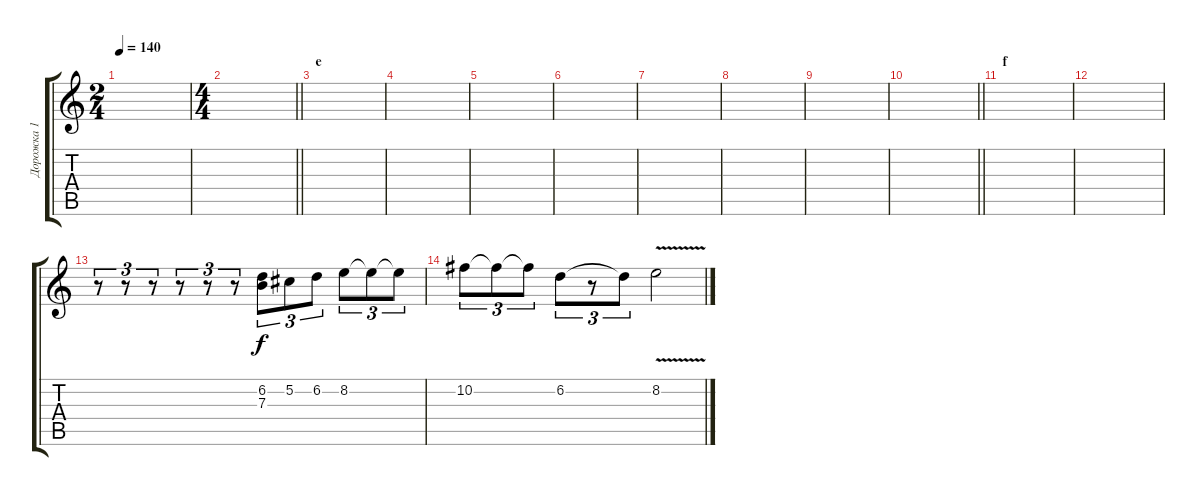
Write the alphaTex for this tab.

\track ("Дорожка 1" "Дорожка 1") {instrument distortionguitar}
\staff {score tabs}
\tuning (Db4 Ab3 E3 B2 Gb2 B1) {hide}
\ts (2 4)
\section ("" "")
\tempo 140
\clef g2
\ks c
|
\ts (4 4)
\barLineRight lightlight
|
\section ("" "e")
|
|
|
|
|
|
|
\barLineRight lightlight
|
\section ("" "f")
|
|
r.8{tu (3 2)} r.8{tu (3 2)} r.8{tu (3 2)} r.8{tu (3 2)} r.8{tu (3 2)} r.8{tu (3 2)} (6.2 7.3).8{tu (3 2)} 5.2.8{tu (3 2)} 6.2.8{tu (3 2)} 8.2.8{tu (3 2)} 8.2{t}.8{tu (3 2)} 8.2{t}.8{tu (3 2)} |
10.2.8{tu (3 2)} 10.2{t}.8{tu (3 2)} 10.2{t}.8{tu (3 2)} 6.2.8{tu (3 2)} r.8{tu (3 2)} 6.2{t}.8{tu (3 2)} 8.2{v}.2
